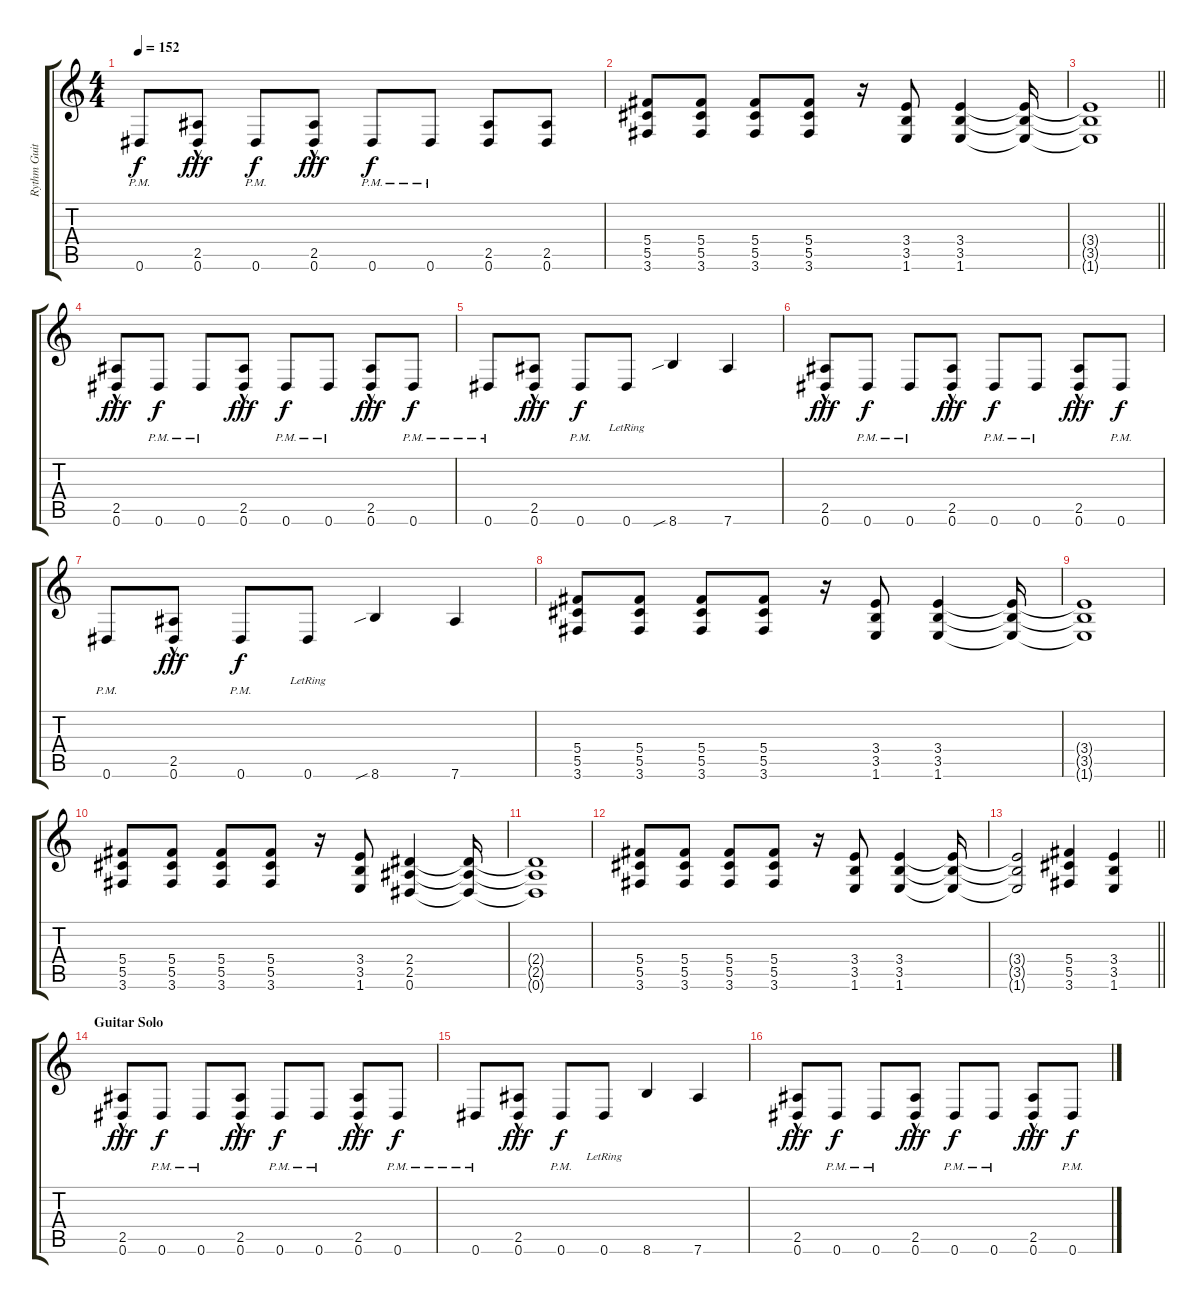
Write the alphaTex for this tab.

\track ("Rythm Guitar" "Rythm Guit") {instrument distortionguitar}
\staff {score tabs}
\tuning (Eb4 Bb3 Gb3 Db3 Ab2 Eb2) {hide}
\ts (4 4)
\tempo 152
\clef g2
\ks c
0.6{pm}.8{dy f} (2.5 0.6{hac}).8{dy fff} 0.6{pm}.8{dy f} (2.5 0.6{hac}).8{dy fff} 0.6{pm}.8{dy f} 0.6{pm}.8 (2.5 0.6).8 (2.5 0.6).8 |
(5.4 5.5 3.6).8 (5.4 5.5 3.6).8 (5.4 5.5 3.6).8 (5.4 5.5 3.6).8 r.16 (3.4 3.5 1.6).8 (3.4 3.5 1.6).4 (3.4{t} 3.5{t} 1.6{t}).16 |
\barLineRight lightlight
(3.4{t} 3.5{t} 1.6{t}).1 |
\section ("" "")
(2.5 0.6{hac}).8{dy fff} 0.6{pm}.8{dy f} 0.6{pm}.8 (2.5 0.6{hac}).8{dy fff} 0.6{pm}.8{dy f} 0.6{pm}.8 (2.5 0.6{hac}).8{dy fff} 0.6{pm}.8{dy f} |
0.6{pm}.8 (2.5 0.6{hac}).8{dy fff} 0.6{pm}.8{dy f} 0.6{lr}.8 8.6{sib}.4 7.6.4 |
(2.5 0.6{hac}).8{dy fff} 0.6{pm}.8{dy f} 0.6{pm}.8 (2.5 0.6{hac}).8{dy fff} 0.6{pm}.8{dy f} 0.6{pm}.8 (2.5 0.6{hac}).8{dy fff} 0.6{pm}.8{dy f} |
0.6{pm}.8 (2.5 0.6{hac}).8{dy fff} 0.6{pm}.8{dy f} 0.6{lr}.8 8.6{sib}.4 7.6.4 |
(5.4 5.5 3.6).8 (5.4 5.5 3.6).8 (5.4 5.5 3.6).8 (5.4 5.5 3.6).8 r.16 (3.4 3.5 1.6).8 (3.4 3.5 1.6).4 (3.4{t} 3.5{t} 1.6{t}).16 |
(3.4{t} 3.5{t} 1.6{t}).1 |
(5.4 5.5 3.6).8 (5.4 5.5 3.6).8 (5.4 5.5 3.6).8 (5.4 5.5 3.6).8 r.16 (3.4 3.5 1.6).8 (2.4 2.5 0.6).4 (2.4{t} 2.5{t} 0.6{t}).16 |
(2.4{t} 2.5{t} 0.6{t}).1 |
(5.4 5.5 3.6).8 (5.4 5.5 3.6).8 (5.4 5.5 3.6).8 (5.4 5.5 3.6).8 r.16 (3.4 3.5 1.6).8 (3.4 3.5 1.6).4 (3.4{t} 3.5{t} 1.6{t}).16 |
\barLineRight lightlight
(3.4{t} 3.5{t} 1.6{t}).2 (5.4 5.5 3.6).4 (3.4 3.5 1.6).4 |
\section ("" "Guitar Solo")
(2.5 0.6{hac}).8{dy fff} 0.6{pm}.8{dy f} 0.6{pm}.8 (2.5 0.6{hac}).8{dy fff} 0.6{pm}.8{dy f} 0.6{pm}.8 (2.5 0.6{hac}).8{dy fff} 0.6{pm}.8{dy f} |
0.6{pm}.8 (2.5 0.6{hac}).8{dy fff} 0.6{pm}.8{dy f} 0.6{lr}.8 8.6.4 7.6.4 |
(2.5 0.6{hac}).8{dy fff} 0.6{pm}.8{dy f} 0.6{pm}.8 (2.5 0.6{hac}).8{dy fff} 0.6{pm}.8{dy f} 0.6{pm}.8 (2.5 0.6{hac}).8{dy fff} 0.6{pm}.8{dy f}
